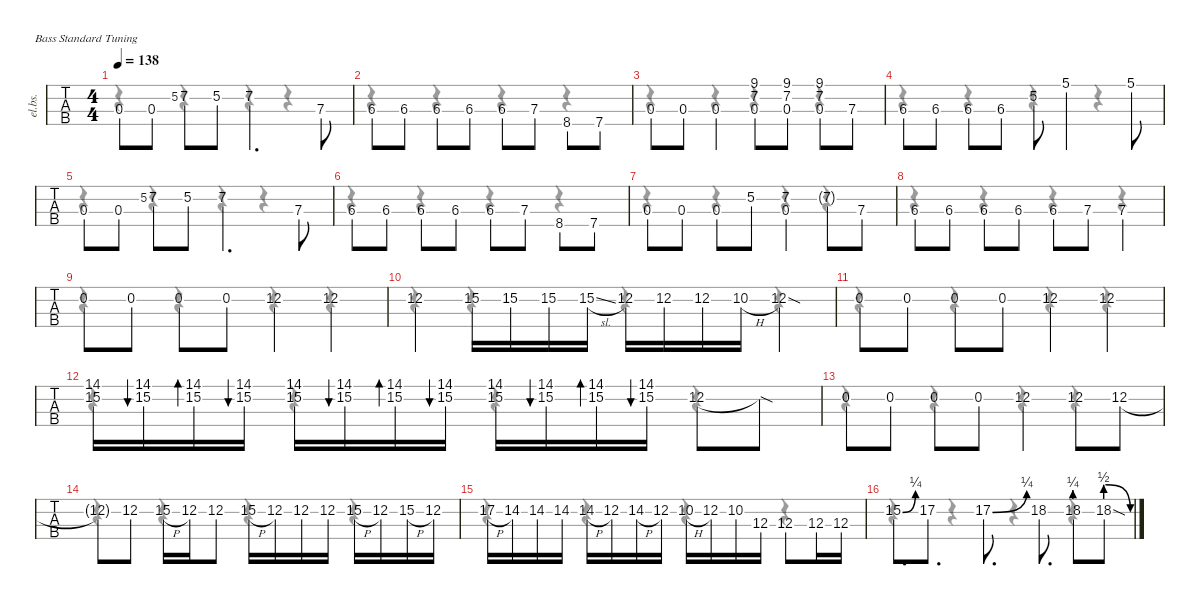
\defaultSystemsLayout 4
\hideDynamics
\bracketExtendMode nobrackets
\track ("Cliff Burton (clean)" "el.bs.") {instrument electricbassfinger}
\staff {tabs}
\tuning (G2 D2 A1 E1)
\voice
\ts (4 4)
\tempo 138
\clef f4
\ks c
0.3.8{dy f beam Up} 0.3.8{beam Up} 5.2.8{gr dy ppp beam Up} 7.2.8{dy f beam Up} 5.2.8{beam Up} 7.2.4{d beam Up} 7.3.8{beam Up} |
6.3{acc #}.8{beam Up} 6.3{acc #}.8{beam Up} 6.3{acc #}.8{beam Up} 6.3{acc #}.8{beam Up} 6.3{acc #}.8{beam Up} 7.3.8{beam Up} 8.4.8{beam Up} 7.4.8{beam Up} |
0.3.8{beam Up} 0.3.8{beam Up} 0.3.4{beam Up} (9.1 7.2 0.3).8{beam Up} (9.1 7.2 0.3).8{beam Up} (9.1 7.2 0.3).8{beam Up} 7.3.8{beam Up} |
6.3{acc #}.8{beam Up} 6.3{acc #}.8{beam Up} 6.3{acc #}.8{beam Up} 6.3{acc #}.8{beam Up} 5.2.8{beam Up} 5.1.4{beam Up} 5.1.8{beam Up} |
0.3.8{beam Up} 0.3.8{beam Up} 5.2.8{gr dy ppp beam Up} 7.2.8{dy f beam Up} 5.2.8{beam Up} 7.2.4{d beam Up} 7.3.8{beam Up} |
6.3{acc #}.8{beam Up} 6.3{acc #}.8{beam Up} 6.3{acc #}.8{beam Up} 6.3{acc #}.8{beam Up} 6.3{acc #}.8{beam Up} 7.3.8{beam Up} 8.4.8{beam Up} 7.4.8{beam Up} |
0.3.8{beam Up} 0.3.8{beam Up} 0.3.8{beam Up} 5.2.8{beam Up} (7.2 0.3).4{beam Up} 7.2{g}.8{dy fff beam Up} 7.3.8{dy f beam Up} |
6.3{acc #}.8{beam Up} 6.3{acc #}.8{beam Up} 6.3{acc #}.8{beam Up} 6.3{acc #}.8{beam Up} 6.3{acc #}.8{beam Up} 7.3.8{beam Up} 7.3.4{beam Up} |
0.2.8{beam Up} 0.2.8{beam Up} 0.2.8{beam Up} 0.2.8{beam Up} 12.2.4{beam Up} 12.2.4{beam Up} |
12.2.4{beam Up} 15.2.16{beam Up} 15.2.16{beam Up} 15.2.16{beam Up} 15.2{sl}.16{beam Up} 12.2.16{beam Up} 12.2.16{beam Up} 12.2.16{beam Up} 10.2{h}.16{beam Up} 12.2{sod}.4{beam Up} |
0.2.8{beam Up} 0.2.8{beam Up} 0.2.8{beam Up} 0.2.8{beam Up} 12.2.4{beam Up} 12.2.4{beam Up} |
(14.1 15.2).16{beam Up} (14.1 15.2).16{bu 120 beam Up} (14.1 15.2).16{bd 120 beam Up} (14.1 15.2).16{bu 120 beam Up} (14.1 15.2).16{beam Up} (14.1 15.2).16{bu 120 beam Up} (14.1 15.2).16{bd 120 beam Up} (14.1 15.2).16{bu 120 beam Up} (14.1 15.2).16{beam Up} (14.1 15.2).16{bu 120 beam Up} (14.1 15.2).16{bd 120 beam Up} (14.1 15.2).16{bu 120 beam Up} 12.2.8{beam Up} 12.2{sod t}.8{beam Up} |
0.2.8{beam Up} 0.2.8{beam Up} 0.2.8{beam Up} 0.2.8{beam Up} 12.2.4{beam Up} 12.2.8{beam Up} 12.2.8{beam Up} |
12.2{t}.8{beam Up} 12.2.8{beam Up} 15.2{h}.16{beam Up} 12.2.16{beam Up} 12.2.8{beam Up} 15.2{h}.16{beam Up} 12.2.16{beam Up} 12.2.16{beam Up} 12.2.16{beam Up} 15.2{h}.16{beam Up} 12.2.16{beam Up} 15.2{h}.16{beam Up} 12.2.16{beam Up} |
17.2{h}.16{beam Up} 14.2.16{beam Up} 14.2.16{beam Up} 14.2.16{beam Up} 14.2{h}.16{beam Up} 12.2.16{beam Up} 14.2{h}.16{beam Up} 12.2.16{beam Up} 10.2{h}.16{beam Up} 12.2.16{beam Up} 10.2.16{beam Up} 12.3.16{beam Up} 12.3.8{beam Up} 12.3.16{beam Up} 12.3.16{beam Up} |
15.2{be (bend 0 0 15 1)}.8{d beam Up} 17.2.8{d beam Up} 17.2{be (bend 0 0 15 1)}.8{d beam Up} 18.2{acc #}.8{d beam Up} 18.2{be (prebend 0 1 60 1) acc #}.8{beam Up} 18.2{be (prebendrelease 0 2 30 0) sod}.8{beam Up}
\voice
\clef f4
\ottava regular
\simile none
\ks c
r.4{dy mf beam Down} r.4{beam Down} r.4{beam Down} r.4{beam Down} |
r.4{beam Down} r.4{beam Down} r.4{beam Down} r.4{beam Down} |
r.4{beam Down} r.4{beam Down} r.4{beam Down} r.4{beam Down} |
r.4{beam Down} r.4{beam Down} r.4{beam Down} r.4{beam Down} |
r.4{beam Down} r.4{beam Down} r.4{beam Down} r.4{beam Down} |
r.4{beam Down} r.4{beam Down} r.4{beam Down} r.4{beam Down} |
r.4{beam Down} r.4{beam Down} r.4{beam Down} r.4{beam Down} |
r.4{beam Down} r.4{beam Down} r.4{beam Down} r.4{beam Down} |
r.4{beam Down} r.4{beam Down} r.4{beam Down} r.4{beam Down} |
r.4{beam Down} r.4{beam Down} r.4{beam Down} r.4{beam Down} |
r.4{beam Down} r.4{beam Down} r.4{beam Down} r.4{beam Down} |
r.4{beam Down} r.4{beam Down} r.4{beam Down} r.4{beam Down} |
r.4{beam Down} r.4{beam Down} r.4{beam Down} r.4{beam Down} |
r.4{beam Down} r.4{beam Down} r.4{beam Down} r.4{beam Down} |
r.4{beam Down} r.4{beam Down} r.4{beam Down} r.4{beam Down} |
r.4{beam Down} r.4{beam Down} r.4{beam Down} r.4{beam Down}
